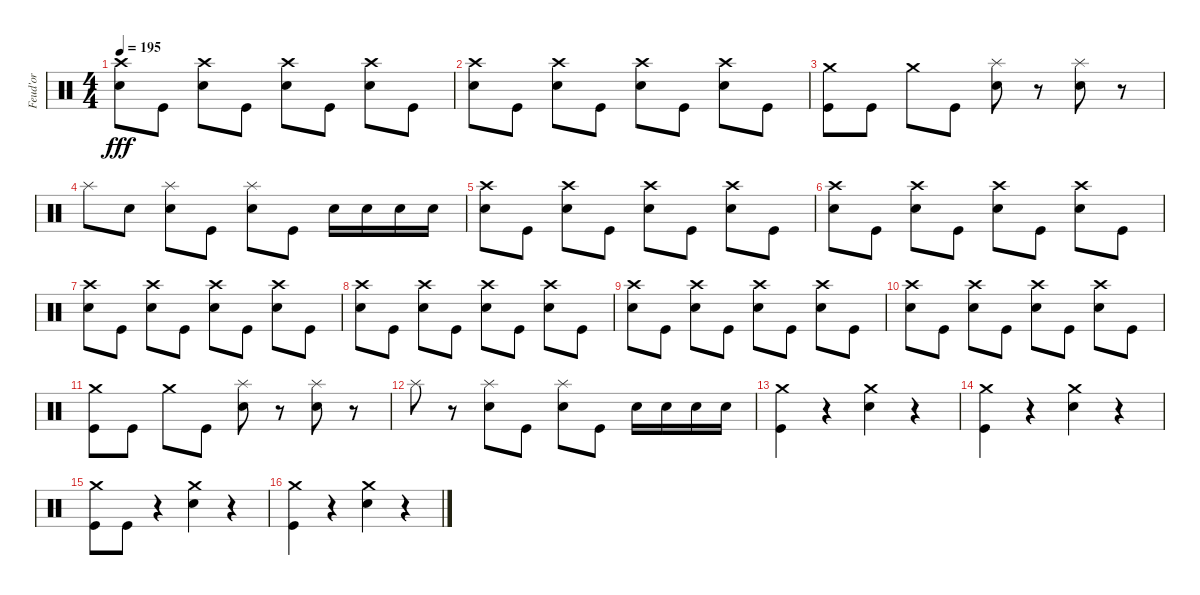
\track ("Feud'or" "Feud'or") {instrument percussion}
\staff {score}
\articulation defaults
\ts (4 4)
\tempo 195
\clef neutral
\ks c
("Crash high (hit)" "Snare (hit) 2").8{dy fff} "Kick (hit)".8 ("Crash high (hit)" "Snare (hit) 2").8 "Kick (hit)".8 ("Crash high (hit)" "Snare (hit) 2").8 "Kick (hit)".8 ("Crash high (hit)" "Snare (hit) 2").8 "Kick (hit)".8 |
("Crash high (hit)" "Snare (hit) 2").8 "Kick (hit)".8 ("Crash high (hit)" "Snare (hit) 2").8 "Kick (hit)".8 ("Crash high (hit)" "Snare (hit) 2").8 "Kick (hit)".8 ("Crash high (hit)" "Snare (hit) 2").8 "Kick (hit)".8 |
("Crash medium (hit)" "Kick (hit)").8 "Kick (hit)".8 "Crash medium (hit)".8 "Kick (hit)".8 ("Splash (hit)" "Snare (hit) 2").8 r.8 ("Splash (hit)" "Snare (hit) 2").8 r.8 |
"Splash (hit)".8 "Snare (hit) 2".8 ("Splash (hit)" "Snare (hit) 2").8 "Kick (hit)".8 ("Splash (hit)" "Snare (hit) 2").8 "Kick (hit)".8 "Snare (hit) 2".16 "Snare (hit) 2".16 "Snare (hit) 2".16 "Snare (hit) 2".16 |
("Crash high (hit)" "Snare (hit) 2").8 "Kick (hit)".8 ("Crash high (hit)" "Snare (hit) 2").8 "Kick (hit)".8 ("Crash high (hit)" "Snare (hit) 2").8 "Kick (hit)".8 ("Crash high (hit)" "Snare (hit) 2").8 "Kick (hit)".8 |
("Crash high (hit)" "Snare (hit) 2").8 "Kick (hit)".8 ("Crash high (hit)" "Snare (hit) 2").8 "Kick (hit)".8 ("Crash high (hit)" "Snare (hit) 2").8 "Kick (hit)".8 ("Crash high (hit)" "Snare (hit) 2").8 "Kick (hit)".8 |
("Crash high (hit)" "Snare (hit) 2").8 "Kick (hit)".8 ("Crash high (hit)" "Snare (hit) 2").8 "Kick (hit)".8 ("Crash high (hit)" "Snare (hit) 2").8 "Kick (hit)".8 ("Crash high (hit)" "Snare (hit) 2").8 "Kick (hit)".8 |
("Crash high (hit)" "Snare (hit) 2").8 "Kick (hit)".8 ("Crash high (hit)" "Snare (hit) 2").8 "Kick (hit)".8 ("Crash high (hit)" "Snare (hit) 2").8 "Kick (hit)".8 ("Crash high (hit)" "Snare (hit) 2").8 "Kick (hit)".8 |
("Crash high (hit)" "Snare (hit) 2").8 "Kick (hit)".8 ("Crash high (hit)" "Snare (hit) 2").8 "Kick (hit)".8 ("Crash high (hit)" "Snare (hit) 2").8 "Kick (hit)".8 ("Crash high (hit)" "Snare (hit) 2").8 "Kick (hit)".8 |
("Crash high (hit)" "Snare (hit) 2").8 "Kick (hit)".8 ("Crash high (hit)" "Snare (hit) 2").8 "Kick (hit)".8 ("Crash high (hit)" "Snare (hit) 2").8 "Kick (hit)".8 ("Crash high (hit)" "Snare (hit) 2").8 "Kick (hit)".8 |
("Crash medium (hit)" "Kick (hit)").8 "Kick (hit)".8 "Crash medium (hit)".8 "Kick (hit)".8 ("Splash (hit)" "Snare (hit) 2").8 r.8 ("Splash (hit)" "Snare (hit) 2").8 r.8 |
"Splash (hit)".8 r.8 ("Splash (hit)" "Snare (hit) 2").8 "Kick (hit)".8 ("Splash (hit)" "Snare (hit) 2").8 "Kick (hit)".8 "Snare (hit) 2".16 "Snare (hit) 2".16 "Snare (hit) 2".16 "Snare (hit) 2".16 |
("Crash medium (hit)" "Kick (hit)").4 r.4 ("Crash medium (hit)" "Snare (hit) 2").4 r.4 |
("Crash medium (hit)" "Kick (hit)").4 r.4 ("Crash medium (hit)" "Snare (hit) 2").4 r.4 |
("Crash medium (hit)" "Kick (hit)").8 "Kick (hit)".8 r.4 ("Crash medium (hit)" "Snare (hit) 2").4 r.4 |
("Crash medium (hit)" "Kick (hit)").4 r.4 ("Crash medium (hit)" "Snare (hit) 2").4 r.4
